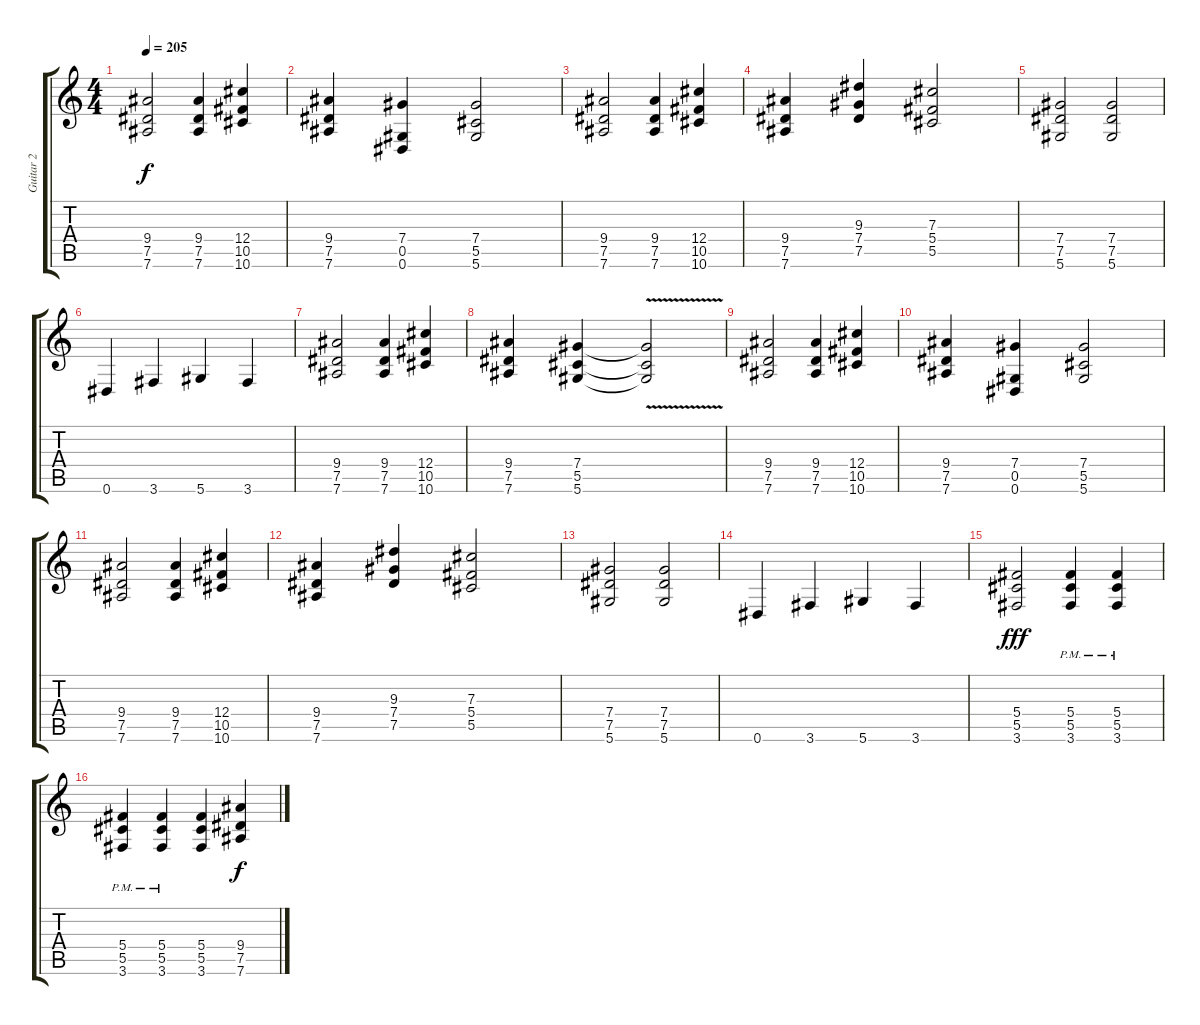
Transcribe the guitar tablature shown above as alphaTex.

\track ("Guitar 2" "Guitar 2") {instrument distortionguitar}
\staff {score tabs}
\tuning (Eb4 Bb3 Gb3 Db3 Ab2 Eb2) {hide}
\ts (4 4)
\tempo 205
\clef g2
\ks c
(9.4 7.5 7.6).2{dy f} (9.4 7.5 7.6).4 (12.4 10.5 10.6).4 |
(9.4 7.5 7.6).4 (7.4 0.5 0.6).4 (7.4 5.5 5.6).2 |
(9.4 7.5 7.6).2 (9.4 7.5 7.6).4 (12.4 10.5 10.6).4 |
(9.4 7.5 7.6).4 (9.3 7.4 7.5).4 (7.3 5.4 5.5).2 |
(7.4 7.5 5.6).2 (7.4 7.5 5.6).2 |
0.6.4 3.6.4 5.6.4 3.6.4 |
(9.4 7.5 7.6).2 (9.4 7.5 7.6).4 (12.4 10.5 10.6).4 |
(9.4 7.5 7.6).4 (7.4 5.5 5.6).4 (7.4{v t} 5.5{v t} 5.6{v t}).2 |
(9.4 7.5 7.6).2 (9.4 7.5 7.6).4 (12.4 10.5 10.6).4 |
(9.4 7.5 7.6).4 (7.4 0.5 0.6).4 (7.4 5.5 5.6).2 |
(9.4 7.5 7.6).2 (9.4 7.5 7.6).4 (12.4 10.5 10.6).4 |
(9.4 7.5 7.6).4 (9.3 7.4 7.5).4 (7.3 5.4 5.5).2 |
(7.4 7.5 5.6).2 (7.4 7.5 5.6).2 |
0.6.4 3.6.4 5.6.4 3.6.4 |
(5.4 5.5 3.6).2{dy fff} (5.4{pm} 5.5{pm} 3.6{pm}).4 (5.4{pm} 5.5{pm} 3.6{pm}).4 |
(5.4{pm} 5.5{pm} 3.6{pm}).4 (5.4{pm} 5.5{pm} 3.6{pm}).4 (5.4 5.5 3.6).4 (9.4 7.5 7.6).4{dy f}
